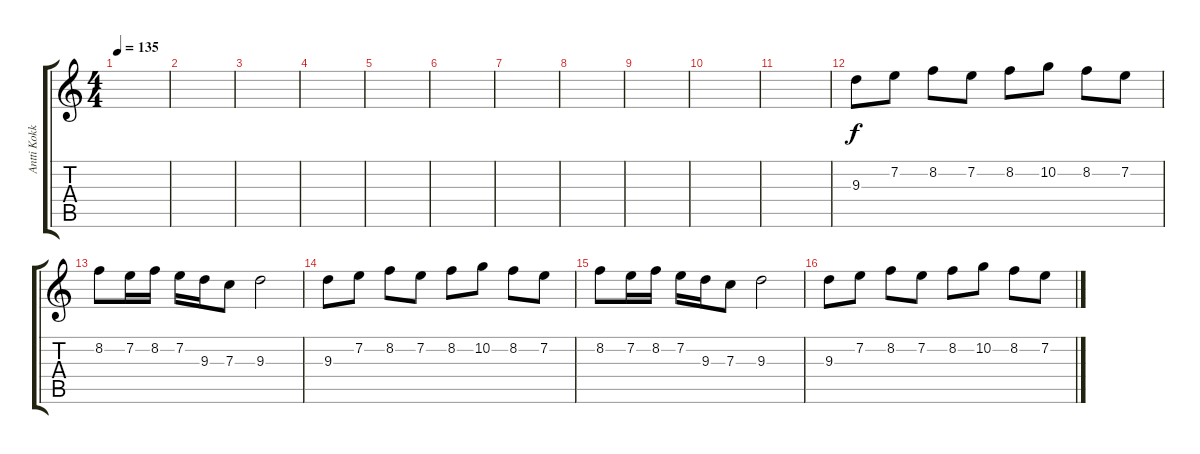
\track ("Antti Kokko " "Antti Kokk") {instrument overdrivenguitar}
\staff {score tabs}
\tuning (D4 A3 F3 C3 G2 D2) {hide}
\ts (4 4)
\tempo 135
\clef g2
\ks c
|
|
|
|
|
|
|
|
|
|
|
9.3.8 7.2.8 8.2.8 7.2.8 8.2.8 10.2.8 8.2.8 7.2.8 |
8.2.8 7.2.16 8.2.16 7.2.16 9.3.16 7.3.8 9.3.2 |
9.3.8 7.2.8 8.2.8 7.2.8 8.2.8 10.2.8 8.2.8 7.2.8 |
8.2.8 7.2.16 8.2.16 7.2.16 9.3.16 7.3.8 9.3.2 |
9.3.8 7.2.8 8.2.8 7.2.8 8.2.8 10.2.8 8.2.8 7.2.8
